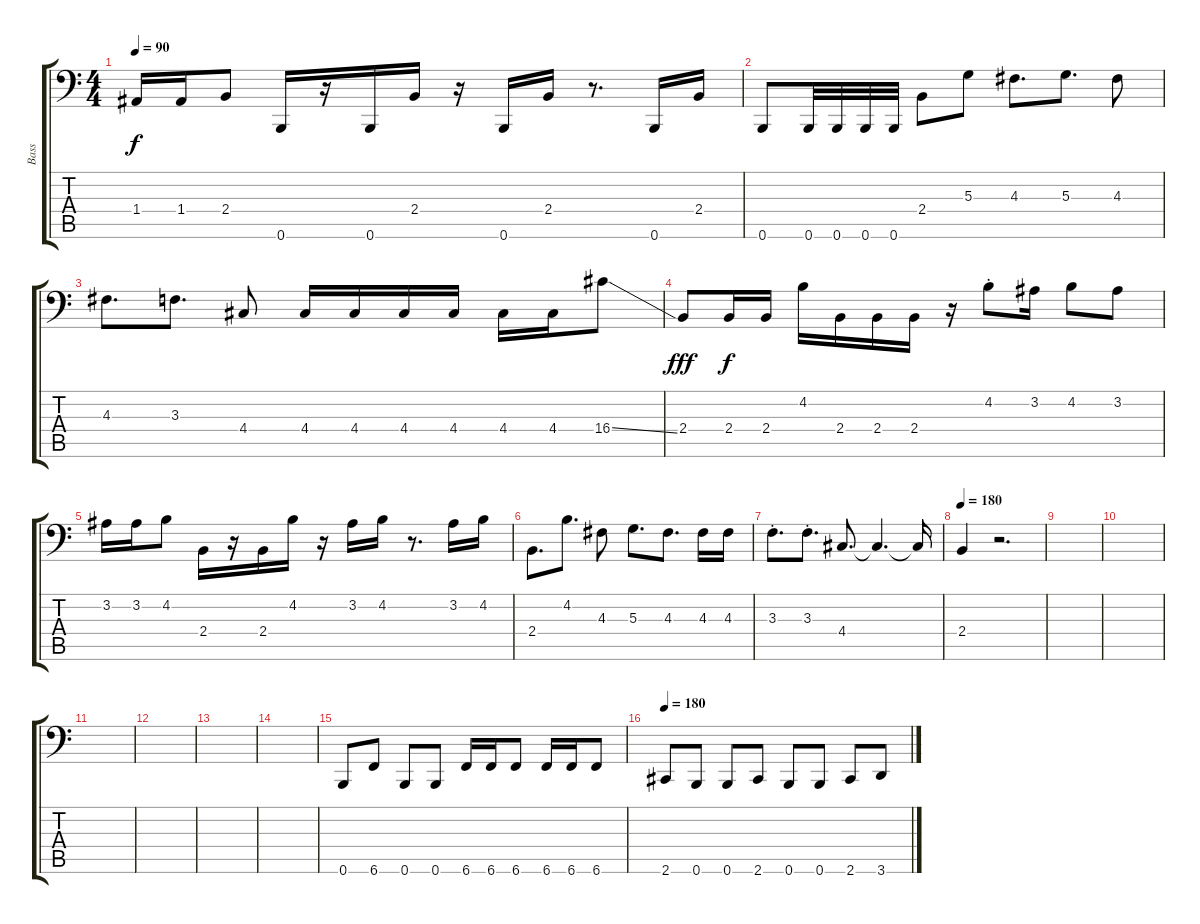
\track ("Bass" "Bass") {instrument electricbassfinger}
\staff {score tabs}
\tuning (C3 G2 D2 A1 E1 B0) {hide}
\ts (4 4)
\tempo 90
\clef f4
\ks c
1.4{t}.16{dy f} 1.4.16 2.4.8 0.6.16 r.16 0.6.16 2.4.16 r.16 0.6.16 2.4.16 r.8{d} 0.6.16 2.4.16 |
0.6.8 0.6.32 0.6.32 0.6.32 0.6.32 2.4.8 5.3.8 4.3.8{d} 5.3.8{d} 4.3.8 |
4.3.8{d} 3.3.8{d} 4.4.8 4.4.16 4.4.16 4.4.16 4.4.16 4.4.16 4.4.16 16.4{ss}.8 |
2.4.8{dy fff} 2.4.16{dy f} 2.4.16 4.2.16 2.4.16 2.4.16 2.4.16 r.16 4.2{st}.8 3.2.16 4.2.8 3.2.8 |
3.2.16 3.2.16 4.2.8 2.4.16 r.16 2.4.16 4.2.16 r.16 3.2.16 4.2.16 r.8{d} 3.2.16 4.2.16 |
2.4.8{d} 4.2.8{d} 4.3.8 5.3.8{d} 4.3.8{d} 4.3.16 4.3.16 |
3.3{st}.8{d} 3.3{st}.8{d} 4.4.8{d} 4.4{t}.4{d} 4.4{t}.16 |
\tempo 180
2.4.4 r.2{d} |
|
|
|
|
|
|
0.6.8 6.6.8 0.6.8 0.6.8 6.6.16 6.6.16 6.6.8 6.6.16 6.6.16 6.6.8 |
\tempo 180
2.6.8 0.6.8 0.6.8 2.6.8 0.6.8 0.6.8 2.6.8 3.6.8
